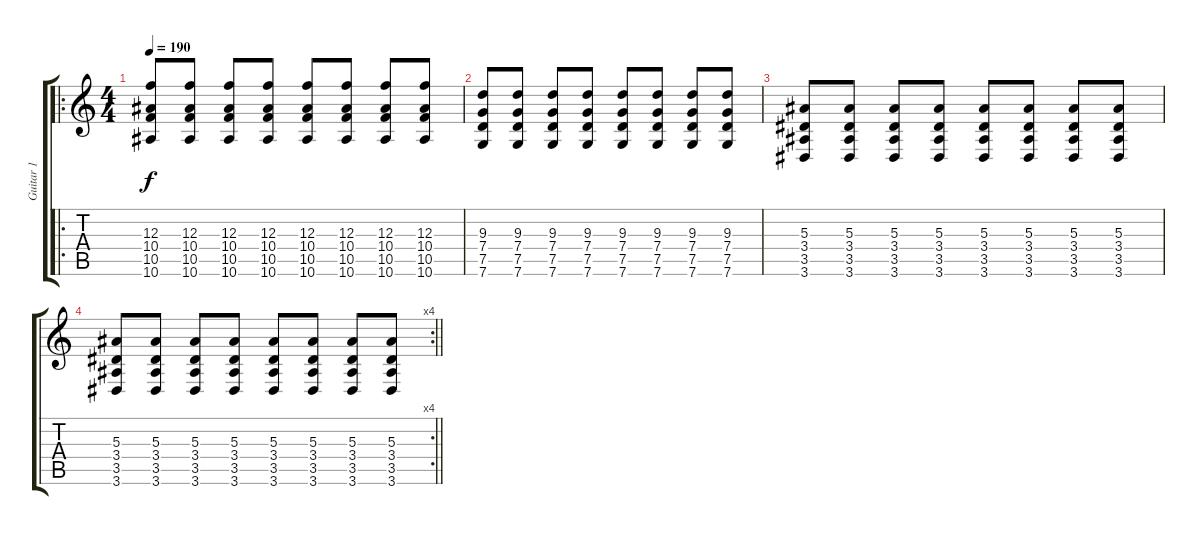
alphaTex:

\track ("Guitar 1" "Guitar 1") {instrument distortionguitar}
\staff {score tabs}
\tuning (D4 A3 F3 C3 G2 C2) {hide}
\ro
\ts (4 4)
\tempo 190
\clef g2
\ks c
(12.3 10.4 10.5 10.6).8{dy f} (12.3 10.4 10.5 10.6).8 (12.3 10.4 10.5 10.6).8 (12.3 10.4 10.5 10.6).8 (12.3 10.4 10.5 10.6).8 (12.3 10.4 10.5 10.6).8 (12.3 10.4 10.5 10.6).8 (12.3 10.4 10.5 10.6).8 |
(9.3 7.4 7.5 7.6).8 (9.3 7.4 7.5 7.6).8 (9.3 7.4 7.5 7.6).8 (9.3 7.4 7.5 7.6).8 (9.3 7.4 7.5 7.6).8 (9.3 7.4 7.5 7.6).8 (9.3 7.4 7.5 7.6).8 (9.3 7.4 7.5 7.6).8 |
(5.3 3.4 3.5 3.6).8 (5.3 3.4 3.5 3.6).8 (5.3 3.4 3.5 3.6).8 (5.3 3.4 3.5 3.6).8 (5.3 3.4 3.5 3.6).8 (5.3 3.4 3.5 3.6).8 (5.3 3.4 3.5 3.6).8 (5.3 3.4 3.5 3.6).8 |
\rc 4
\barLineRight lightlight
(5.3 3.4 3.5 3.6).8 (5.3 3.4 3.5 3.6).8 (5.3 3.4 3.5 3.6).8 (5.3 3.4 3.5 3.6).8 (5.3 3.4 3.5 3.6).8 (5.3 3.4 3.5 3.6).8 (5.3 3.4 3.5 3.6).8 (5.3 3.4 3.5 3.6).8
